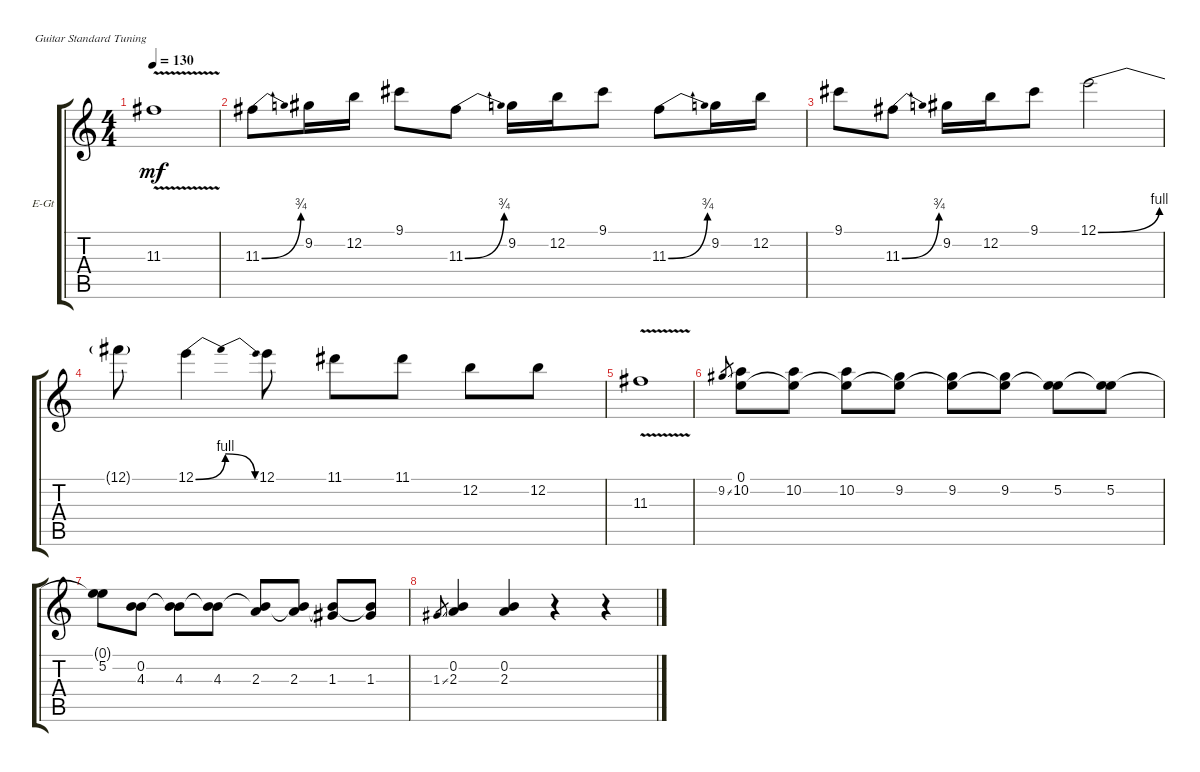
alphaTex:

\defaultSystemsLayout 4
\bracketExtendMode groupsimilarinstruments
\firstSystemTrackNameOrientation horizontal
\otherSystemsTrackNameOrientation horizontal
\track ("Solo Guitar" "E-Gt") {instrument distortionguitar}
\staff {score tabs}
\tuning (E4 B3 G3 D3 A2 E2)
\ts (4 4)
\tempo 130
\clef g2
\ks c
11.3{v}.1{dy mf} |
11.3{be (bend 0 0 45.6 3)}.8 9.2.16 12.2.16 9.1.8 11.3{be (bend 0 0 45.6 3)}.8 9.2.16 12.2.16 9.1.8 11.3{be (bend 0 0 45.6 3)}.8 9.2.16 12.2.16 |
9.1.8 11.3{be (bend 0 0 45.6 3)}.8 9.2.16 12.2.16 9.1.8 12.1{be (bend 0 0 15 4)}.2 |
12.1{t}.8 12.1{be (bendrelease 0 0 10.2 4 20.4 4 30 0)}.4 12.1.8 11.1.8 11.1.8 12.2.8 12.2.8 |
11.3{v}.1 |
9.2{ss}.8{gr} (0.1 10.2).8 (0.1{t} 10.2).8 (0.1{t} 10.2).8 (0.1{t} 9.2).8 (0.1{t} 9.2).8 (9.2 0.1{t}).8 (5.2 0.1{t}).8 (5.2 0.1{t}).8 |
(0.1{t} 5.2).8 (0.2 4.3).8 (0.2{t} 4.3).8 (0.2{t} 4.3).8 (0.2{t} 2.3).8 (2.3 0.2{t}).8 (1.3 0.2{t}).8 (1.3 0.2{t}).8 |
1.3{ss}.8{gr} (0.2 2.3).4 (0.2 2.3).4 r.4 r.4
